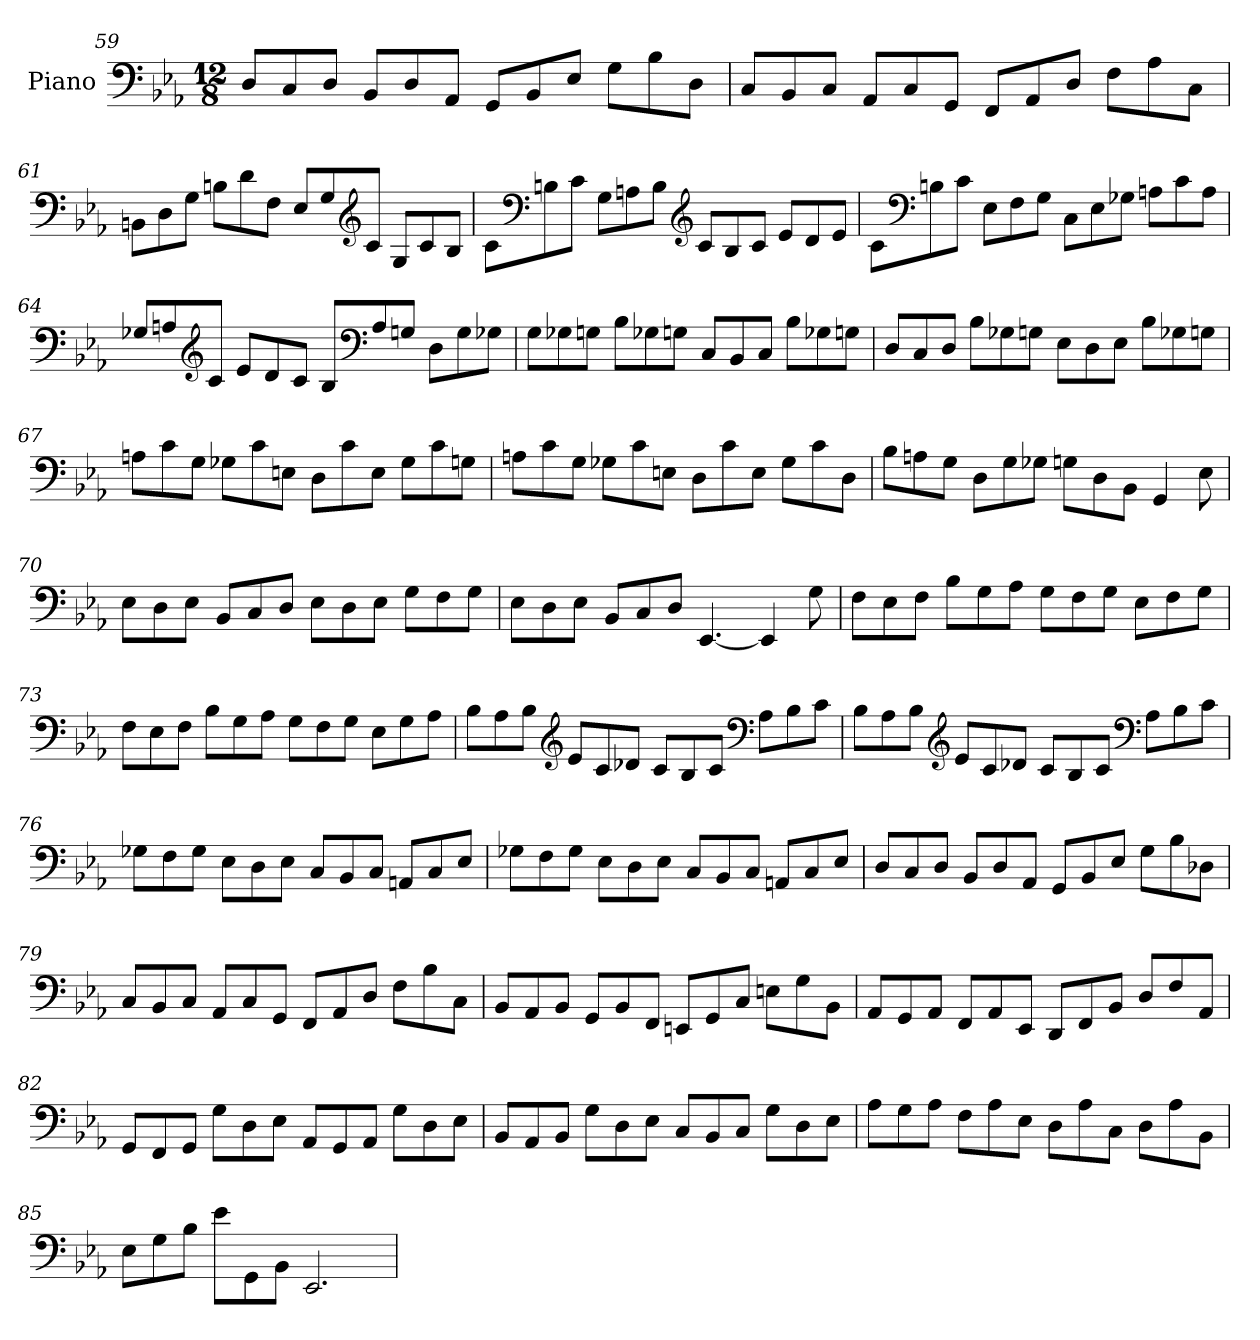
**kern
*part1
*staff1
*I"Piano
*I'Pno.
*clefF4
*k[b-e-a-]
*M12/8
=59
8D/L
8C/
8D/J
8BB-/L
8D/
8AA-/J
8GG/L
8BB-/
8E-/J
8G\L
8B-\
8D\J
=60
8C/L
8BB-/
8C/J
8AA-/L
8C/
8GG/J
8FF/L
8AA-/
8D/J
8F\L
8A-\
8C\J
!!LO:LB:g=z
=61
8BBn\L
8D\
8G\J
8Bn\L
8d\
8F\J
8E-/L
8G/
*clefG2
8c/J
8G/L
8c/
8B/J
=62
8c\L
*clefF4
8Bn\
8c\J
8G\L
8An\
8B\J
*clefG2
8c/L
8B/
8c/J
8e-/L
8d/
8e-/J
!!LO:LB:g=z
=63
8c\L
*clefF4
8Bn\
8c\J
8E-\L
8F\
8G\J
8C\L
8E-\
8G-X\J
8An\L
8c\
8A\J
=64
8G-X/L
8An/
*clefG2
8c/J
8e-/L
8d/
8c/J
8B-/L
*clefF4
8A/
8Gn/J
8D\L
8G\
8G-X\J
!!LO:PB:g=z
=65
8G\L
8G-X\
8Gn\J
8B-\L
8G-X\
8Gn\J
8C/L
8BB-/
8C/J
8B-\L
8G-X\
8Gn\J
=66
8D/L
8C/
8D/J
8B-\L
8G-X\
8Gn\J
8E-\L
8D\
8E-\J
8B-\L
8G-X\
8Gn\J
=67
8An\L
8c\
8G\J
8G-X\L
8c\
8En\J
8D\L
8c\
8E\J
8G-\L
8c\
8Gn\J
!!LO:LB:g=z
=68
8An\L
8c\
8G\J
8G-X\L
8c\
8En\J
8D\L
8c\
8E\J
8G-\L
8c\
8D\J
=69
8B-\L
8An\
8G\J
8D\L
8G\
8G-X\J
8Gn\L
8D\
8BB-\J
4GG/
8E-\
=70
8E-\L
8D\
8E-\J
8BB-/L
8C/
8D/J
8E-\L
8D\
8E-\J
8G\L
8F\
8G\J
!!LO:LB:g=z
=71
8E-\L
8D\
8E-\J
8BB-/L
8C/
8D/J
[4.EE-/
4EE-/]
8G\
=72
8F\L
8E-\
8F\J
8B-\L
8G\
8A-\J
8G\L
8F\
8G\J
8E-\L
8F\
8G\J
=73
8F\L
8E-\
8F\J
8B-\L
8G\
8A-\J
8G\L
8F\
8G\J
8E-\L
8G\
8A-\J
!!LO:LB:g=z
=74
8B-\L
8A-\
8B-\J
*clefG2
8e-/L
8c/
8d-X/J
8c/L
8B-/
8c/J
*clefF4
8A-\L
8B-\
8c\J
=75
8B-\L
8A-\
8B-\J
*clefG2
8e-/L
8c/
8d-X/J
8c/L
8B-/
8c/J
*clefF4
8A-\L
8B-\
8c\J
!!LO:LB:g=z
=76
8G-X\L
8F\
8G-\J
8E-\L
8D\
8E-\J
8C/L
8BB-/
8C/J
8AAn/L
8C/
8E-/J
=77
8G-X\L
8F\
8G-\J
8E-\L
8D\
8E-\J
8C/L
8BB-/
8C/J
8AAn/L
8C/
8E-/J
=78
8D/L
8C/
8D/J
8BB-/L
8D/
8AA-/J
8GG/L
8BB-/
8E-/J
8G\L
8B-\
8D-X\J
!!LO:LB:g=z
=79
8C/L
8BB-/
8C/J
8AA-/L
8C/
8GG/J
8FF/L
8AA-/
8D/J
8F\L
8B-\
8C\J
=80
8BB-/L
8AA-/
8BB-/J
8GG/L
8BB-/
8FF/J
8EEn/L
8GG/
8C/J
8En\L
8G\
8BB-\J
=81
8AA-/L
8GG/
8AA-/J
8FF/L
8AA-/
8EE-/J
8DD/L
8FF/
8BB-/J
8D/L
8F/
8AA-/J
!!LO:LB:g=z
=82
8GG/L
8FF/
8GG/J
8G\L
8D\
8E-\J
8AA-/L
8GG/
8AA-/J
8G\L
8D\
8E-\J
=83
8BB-/L
8AA-/
8BB-/J
8G\L
8D\
8E-\J
8C/L
8BB-/
8C/J
8G\L
8D\
8E-\J
=84
8A-\L
8G\
8A-\J
8F\L
8A-\
8E-\J
8D\L
8A-\
8C\J
8D\L
8A-\
8BB-\J
=85
8E-\L
8G\
8B-\J
8e-\L
8GG\
8BB-\J
2.EE-/
=
*-
